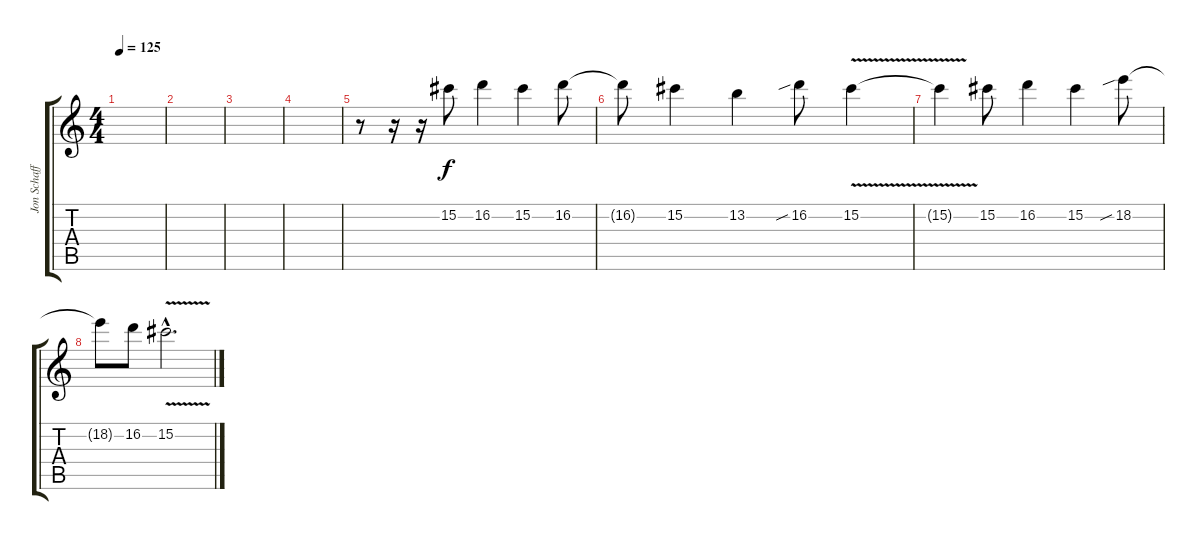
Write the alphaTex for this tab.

\track ("Jon Schaffer ou Jim Morris Lead" "Jon Schaff") {instrument distortionguitar}
\staff {score tabs}
\tuning (Eb4 Bb3 Gb3 Db3 Ab2 Eb2) {hide}
\ts (4 4)
\tempo 125
\clef g2
\ks c
|
|
|
|
r.8 r.16 r.16 15.2.8 16.2.4 15.2.4 16.2.8 |
16.2{t}.8 15.2.4 13.2.4 16.2{sib}.8 15.2{v}.4 |
15.2{t}.4 15.2.8 16.2.4 15.2.4 18.2{sib}.8 |
18.2{t}.8 16.2.8 15.2{v hac}.2{d}
